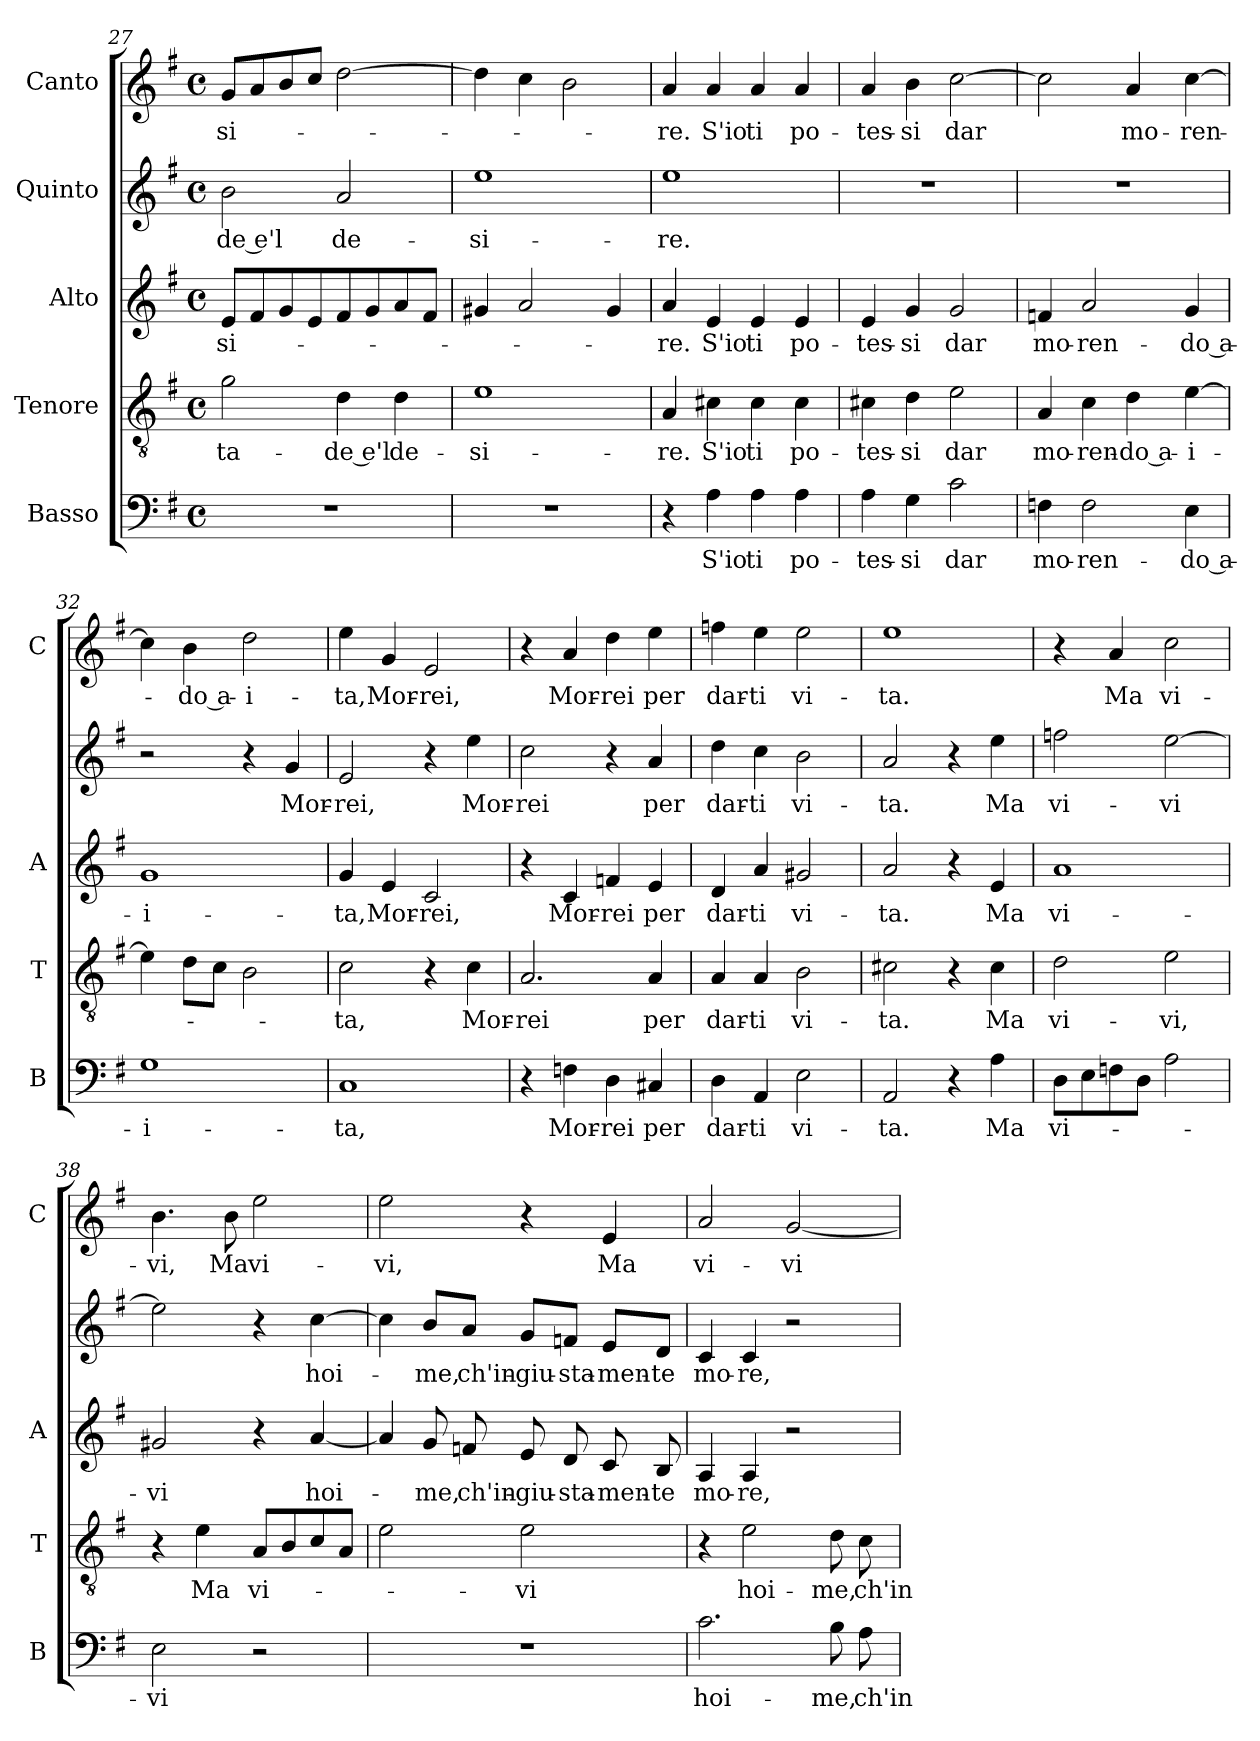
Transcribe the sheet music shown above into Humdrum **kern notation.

**kern	**text	**kern	**text	**kern	**text	**kern	**text	**kern	**text
*part5	*part5	*part4	*part4	*part3	*part3	*part2	*part2	*part1	*part1
*staff5	*staff5	*staff4	*staff4	*staff3	*staff3	*staff2	*staff2	*staff1	*staff1
*I"Basso	*	*I"Tenore	*	*I"Alto	*	*I"Quinto	*	*I"Canto	*
*I'B	*	*I'T	*	*I'A	*	*	*	*I'C	*
*clefF4	*	*clefGv2	*	*clefG2	*	*clefG2	*	*clefG2	*
*k[f#]	*	*k[f#]	*	*k[f#]	*	*k[f#]	*	*k[f#]	*
*G:	*	*G:	*	*G:	*	*G:	*	*G:	*
*M4/4	*	*M4/4	*	*M4/4	*	*M4/4	*	*M4/4	*
*met(c)	*	*met(c)	*	*met(c)	*	*met(c)	*	*met(c)	*
=27	=27	=27	=27	=27	=27	=27	=27	=27	=27
!	!	!	!LO:LY:b	!	!LO:LY:b	!	!LO:LY:b	!	!LO:LY:b
1r	.	2g\	-ta-	8e/L	-si-	2b\	-de e'l	8g/L	-si-
.	.	.	.	8f#/	.	.	.	8a/	.
.	.	.	.	8g/	.	.	.	8b/	.
.	.	.	.	8e/	.	.	.	8cc/J	.
!	!	!	!LO:LY:b	!	!	!	!LO:LY:b	!	!
.	.	4d\	-de e'l	8f#/	.	2a/	de-	[2dd\	.
.	.	.	.	8g/	.	.	.	.	.
!	!	!	!LO:LY:b	!	!	!	!	!	!
.	.	4d\	de-	8a/	.	.	.	.	.
.	.	.	.	8f#/J	.	.	.	.	.
!!LO:LB:g=z
=28	=28	=28	=28	=28	=28	=28	=28	=28	=28
!	!	!	!LO:LY:b	!	!	!	!LO:LY:b	!	!
1r	.	1e	-si-	4g#X/	.	1ee	-si-	4dd\]	.
.	.	.	.	2a/	.	.	.	4cc\	.
.	.	.	.	.	.	.	.	2b\	.
.	.	.	.	4g#/	.	.	.	.	.
=29	=29	=29	=29	=29	=29	=29	=29	=29	=29
!	!	!	!LO:LY:b	!	!LO:LY:b	!	!LO:LY:b	!	!LO:LY:b
4r	.	4A/	-re.	4a/	-re.	1ee	-re.	4a/	-re.
!	!LO:LY:b	!	!LO:LY:b	!	!LO:LY:b	!	!	!	!LO:LY:b
4A\	S'io	4c#X\	S'io	4e/	S'io	.	.	4a/	S'io
!	!LO:LY:b	!	!LO:LY:b	!	!LO:LY:b	!	!	!	!LO:LY:b
4A\	ti	4c#\	ti	4e/	ti	.	.	4a/	ti
!	!LO:LY:b	!	!LO:LY:b	!	!LO:LY:b	!	!	!	!LO:LY:b
4A\	po-	4c#\	po-	4e/	po-	.	.	4a/	po-
=30	=30	=30	=30	=30	=30	=30	=30	=30	=30
!	!LO:LY:b	!	!LO:LY:b	!	!LO:LY:b	!	!	!	!LO:LY:b
4A\	-tes-	4c#X\	-tes-	4e/	-tes-	1r	.	4a/	-tes-
!	!LO:LY:b	!	!LO:LY:b	!	!LO:LY:b	!	!	!	!LO:LY:b
4G\	-si	4d\	-si	4g/	-si	.	.	4b\	-si
!	!LO:LY:b	!	!LO:LY:b	!	!LO:LY:b	!	!	!	!LO:LY:b
2c\	dar	2e\	dar	2g/	dar	.	.	[2cc\	dar
=31	=31	=31	=31	=31	=31	=31	=31	=31	=31
!	!LO:LY:b	!	!LO:LY:b	!	!LO:LY:b	!	!	!	!
4Fn\	mo-	4A/	mo-	4fn/	mo-	1r	.	2cc\]	.
!	!LO:LY:b	!	!LO:LY:b	!	!LO:LY:b	!	!	!	!
2F\	-ren-	4c\	-ren-	2a/	-ren-	.	.	.	.
!	!	!	!LO:LY:b	!	!	!	!	!	!LO:LY:b
.	.	4d\	-do a-	.	.	.	.	4a/	mo-
!	!LO:LY:b	!	!LO:LY:b	!	!LO:LY:b	!	!	!	!LO:LY:b
4E\	-do a-	[4e\	-i-	4g/	-do a-	.	.	[4cc\	-ren-
=32	=32	=32	=32	=32	=32	=32	=32	=32	=32
!	!LO:LY:b	!	!	!	!LO:LY:b	!	!	!	!
1G	-i-	4e\]	.	1g	-i-	2r	.	4cc\]	.
!	!	!	!	!	!	!	!	!	!LO:LY:b
.	.	8d\L	.	.	.	.	.	4b\	-do a-
.	.	8c\J	.	.	.	.	.	.	.
!	!	!	!	!	!	!	!	!	!LO:LY:b
.	.	2B\	.	.	.	4r	.	2dd\	-i-
!	!	!	!	!	!	!	!LO:LY:b	!	!
.	.	.	.	.	.	4g/	Mor-	.	.
=33	=33	=33	=33	=33	=33	=33	=33	=33	=33
!	!LO:LY:b	!	!LO:LY:b	!	!LO:LY:b	!	!LO:LY:b	!	!LO:LY:b
1C	-ta,	2c\	-ta,	4g/	-ta,	2e/	-rei,	4ee\	-ta,
!	!	!	!	!	!LO:LY:b	!	!	!	!LO:LY:b
.	.	.	.	4e/	Mor-	.	.	4g/	Mor-
!	!	!	!	!	!LO:LY:b	!	!	!	!LO:LY:b
.	.	4r	.	2c/	-rei,	4r	.	2e/	-rei,
!	!	!	!LO:LY:b	!	!	!	!LO:LY:b	!	!
.	.	4c\	Mor-	.	.	4ee\	Mor-	.	.
=34	=34	=34	=34	=34	=34	=34	=34	=34	=34
!	!	!	!LO:LY:b	!	!	!	!LO:LY:b	!	!
4r	.	2.A/	-rei	4r	.	2cc\	-rei	4r	.
!	!LO:LY:b	!	!	!	!LO:LY:b	!	!	!	!LO:LY:b
4Fn\	Mor-	.	.	4c/	Mor-	.	.	4a/	Mor-
!	!LO:LY:b	!	!	!	!LO:LY:b	!	!	!	!LO:LY:b
4D\	-rei	.	.	4fn/	-rei	4r	.	4dd\	-rei
!	!LO:LY:b	!	!LO:LY:b	!	!LO:LY:b	!	!LO:LY:b	!	!LO:LY:b
4C#X/	per	4A/	per	4e/	per	4a/	per	4ee\	per
!!LO:PB:g=z
=35	=35	=35	=35	=35	=35	=35	=35	=35	=35
!	!LO:LY:b	!	!LO:LY:b	!	!LO:LY:b	!	!LO:LY:b	!	!LO:LY:b
4D\	dar-	4A/	dar-	4d/	dar-	4dd\	dar-	4ffn\	dar-
!	!LO:LY:b	!	!LO:LY:b	!	!LO:LY:b	!	!LO:LY:b	!	!LO:LY:b
4AA/	-ti	4A/	-ti	4a/	-ti	4cc\	-ti	4ee\	-ti
!	!LO:LY:b	!	!LO:LY:b	!	!LO:LY:b	!	!LO:LY:b	!	!LO:LY:b
2E\	vi-	2B\	vi-	2g#X/	vi-	2b\	vi-	2ee\	vi-
=36	=36	=36	=36	=36	=36	=36	=36	=36	=36
!	!LO:LY:b	!	!LO:LY:b	!	!LO:LY:b	!	!LO:LY:b	!	!LO:LY:b
2AA/	-ta.	2c#X\	-ta.	2a/	-ta.	2a/	-ta.	1ee	-ta.
4r	.	4r	.	4r	.	4r	.	.	.
!	!LO:LY:b	!	!LO:LY:b	!	!LO:LY:b	!	!LO:LY:b	!	!
4A\	Ma	4c#\	Ma	4e/	Ma	4ee\	Ma	.	.
=37	=37	=37	=37	=37	=37	=37	=37	=37	=37
!	!LO:LY:b	!	!LO:LY:b	!	!LO:LY:b	!	!LO:LY:b	!	!
8D\L	vi-	2d\	vi-	1a	vi-	2ffn\	vi-	4r	.
8E\	.	.	.	.	.	.	.	.	.
!	!	!	!	!	!	!	!	!	!LO:LY:b
8Fn\	.	.	.	.	.	.	.	4a/	Ma
8D\J	.	.	.	.	.	.	.	.	.
!	!	!	!LO:LY:b	!	!	!	!LO:LY:b	!	!LO:LY:b
2A\	.	2e\	-vi,	.	.	[2ee\	-vi	2cc\	vi-
=38	=38	=38	=38	=38	=38	=38	=38	=38	=38
!	!LO:LY:b	!	!	!	!LO:LY:b	!	!	!	!LO:LY:b
2E\	-vi	4r	.	2g#X/	-vi	2ee\]	.	4.b\	-vi,
!	!	!	!LO:LY:b	!	!	!	!	!	!
.	.	4e\	Ma	.	.	.	.	.	.
!	!	!	!	!	!	!	!	!	!LO:LY:b
.	.	.	.	.	.	.	.	8b\	Ma
!	!	!	!LO:LY:b	!	!	!	!	!	!LO:LY:b
2r	.	8A/L	vi-	4r	.	4r	.	2ee\	vi-
.	.	8B/	.	.	.	.	.	.	.
!	!	!	!	!	!LO:LY:b	!	!LO:LY:b	!	!
.	.	8c/	.	[4a/	hoi-	[4cc\	hoi-	.	.
.	.	8A/J	.	.	.	.	.	.	.
=39	=39	=39	=39	=39	=39	=39	=39	=39	=39
!	!	!	!	!	!	!	!	!	!LO:LY:b
1r	.	2e\	.	4a/]	.	4cc\]	.	2ee\	-vi,
!	!	!	!	!	!LO:LY:b	!	!LO:LY:b	!	!
.	.	.	.	8g/	-me,	8b/L	-me,	.	.
!	!	!	!	!	!LO:LY:b	!	!LO:LY:b	!	!
.	.	.	.	8fn/	ch'in-	8a/J	ch'in-	.	.
!	!	!	!LO:LY:b	!	!LO:LY:b	!	!LO:LY:b	!	!
.	.	2e\	-vi	8e/	-giu-	8g/L	-giu-	4r	.
!	!	!	!	!	!LO:LY:b	!	!LO:LY:b	!	!
.	.	.	.	8d/	-sta-	8fn/J	-sta-	.	.
!	!	!	!	!	!LO:LY:b	!	!LO:LY:b	!	!LO:LY:b
.	.	.	.	8c/	-men-	8e/L	-men-	4e/	Ma
!	!	!	!	!	!LO:LY:b	!	!LO:LY:b	!	!
.	.	.	.	8B/	-te	8d/J	-te	.	.
=40	=40	=40	=40	=40	=40	=40	=40	=40	=40
!	!LO:LY:b	!	!	!	!LO:LY:b	!	!LO:LY:b	!	!LO:LY:b
2.c\	hoi-	4r	.	4A/	mo-	4c/	mo-	2a/	vi-
!	!	!	!LO:LY:b	!	!LO:LY:b	!	!LO:LY:b	!	!
.	.	2e\	hoi-	4A/	-re,	4c/	-re,	.	.
!	!	!	!	!	!	!	!	!	!LO:LY:b
.	.	.	.	2r	.	2r	.	[2g/	-vi
!	!LO:LY:b	!	!LO:LY:b	!	!	!	!	!	!
8B\	-me,	8d\	-me,	.	.	.	.	.	.
!	!LO:LY:b	!	!LO:LY:b	!	!	!	!	!	!
8A\	ch'in-	8c\	ch'in-	.	.	.	.	.	.
=	=	=	=	=	=	=	=	=	=
*-	*-	*-	*-	*-	*-	*-	*-	*-	*-
